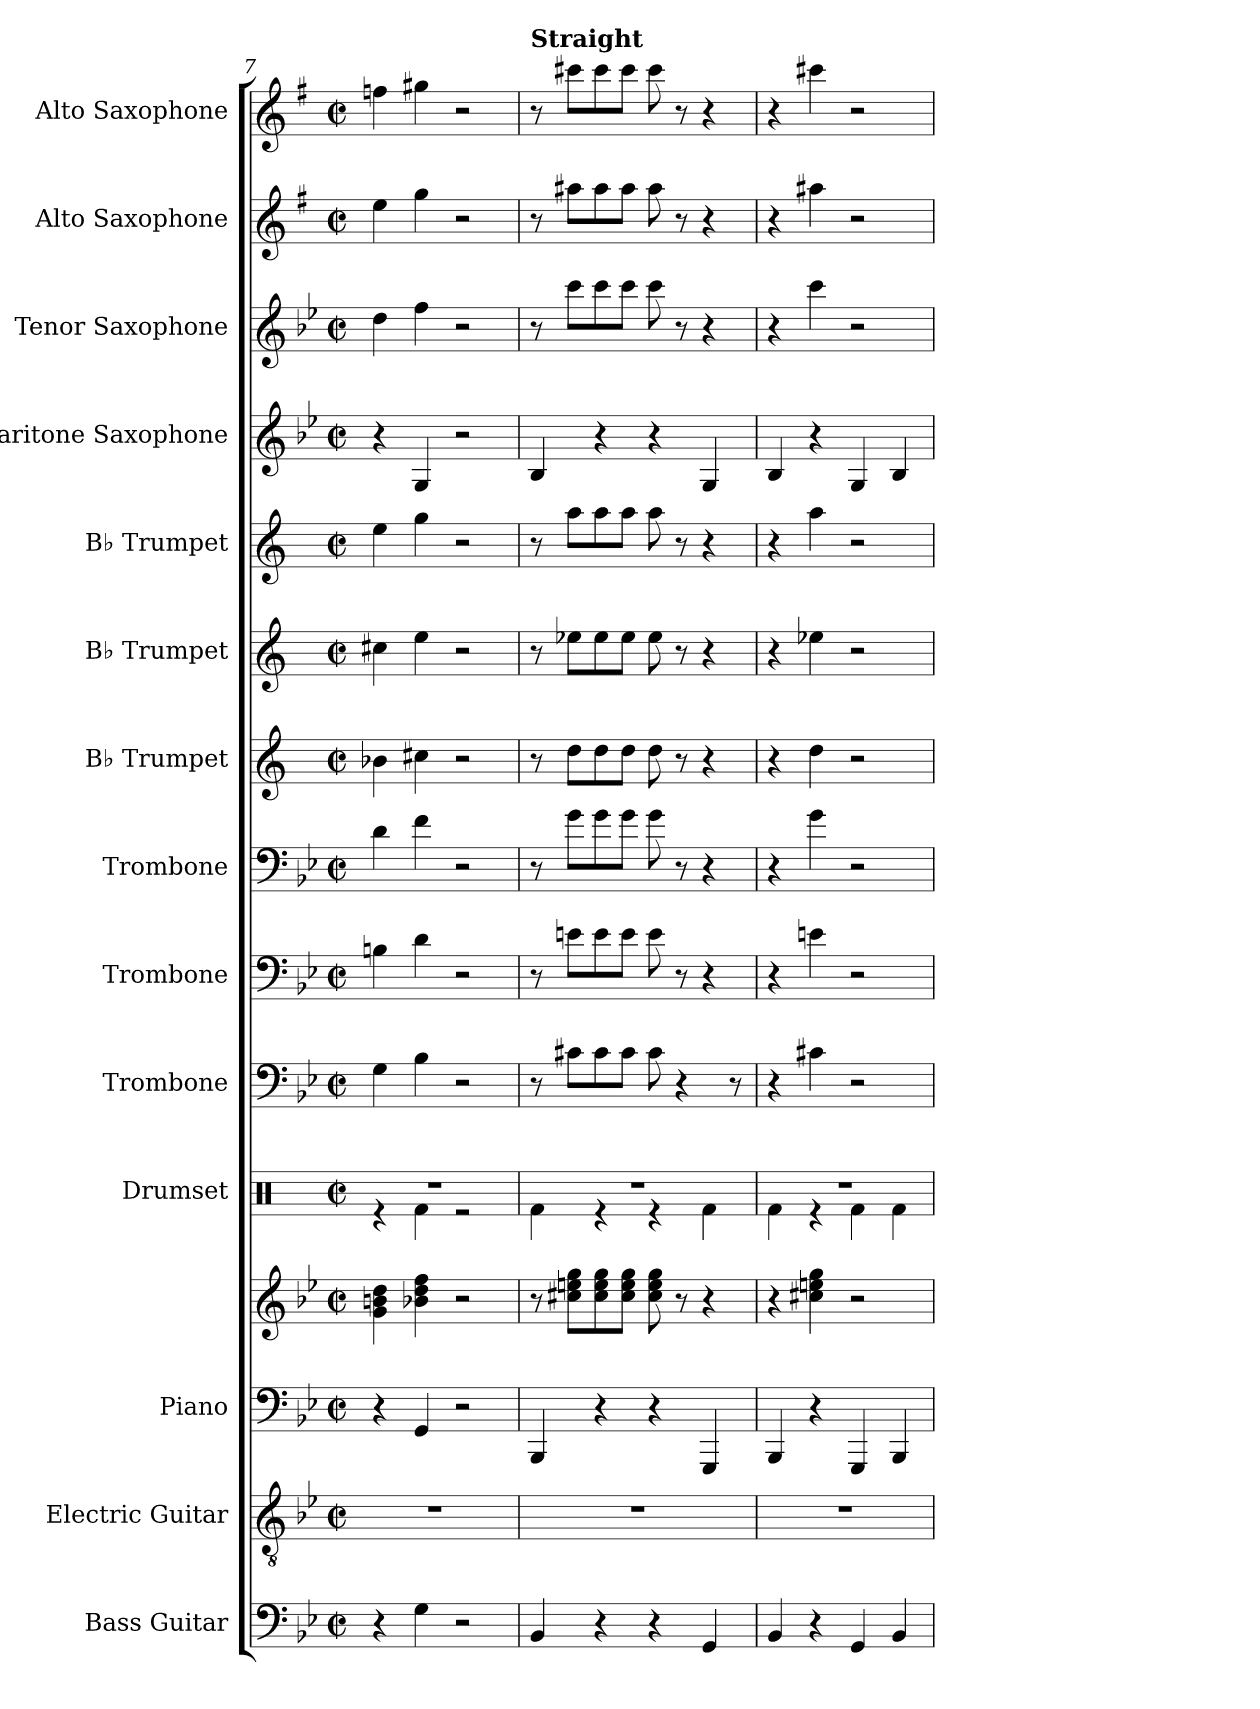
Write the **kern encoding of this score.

**kern	**kern	**kern	**kern	**kern	**kern	**kern	**kern	**kern	**kern	**kern	**kern	**kern	**kern	**kern
*part14	*part13	*part12	*part12	*part11	*part10	*part9	*part8	*part7	*part6	*part5	*part4	*part3	*part2	*part1
*staff15	*staff14	*staff13	*staff12	*staff11	*staff10	*staff9	*staff8	*staff7	*staff6	*staff5	*staff4	*staff3	*staff2	*staff1
*I"Bass Guitar	*I"Electric Guitar	*I"Piano	*	*I"Drumset	*I"Trombone	*I"Trombone	*I"Trombone	*I"B♭ Trumpet	*I"B♭ Trumpet	*I"B♭ Trumpet	*I"Baritone Saxophone	*I"Tenor Saxophone	*I"Alto Saxophone	*I"Alto Saxophone
*I'B. Guit.	*I'El. Guit.	*I'Pno.	*	*I'Drs.	*I'Tbn.	*I'Tbn.	*I'Tbn.	*I'B♭ Tpt.	*I'B♭ Tpt.	*I'B♭ Tpt.	*I'Bar. Sax.	*I'T. Sax.	*I'A. Sax.	*I'A. Sax.
!!LO:PB:g=z
*clefF4	*clefGv2	*clefF4	*clefG2	*clefX	*clefF4	*clefF4	*clefF4	*clefG2	*clefG2	*clefG2	*clefG2	*clefG2	*clefG2	*clefG2
*ITrd7c12	*	*	*	*	*	*	*	*ITrd1c2	*ITrd1c2	*ITrd1c2	*ITrd12c21	*ITrd8c14	*ITrd5c9	*ITrd5c9
*k[b-e-]	*k[b-e-]	*k[b-e-]	*k[b-e-]	*k[]	*k[b-e-]	*k[b-e-]	*k[b-e-]	*k[b-e-]	*k[b-e-]	*k[b-e-]	*k[b-e-]	*k[b-e-]	*k[b-e-]	*k[b-e-]
*M2/2	*M2/2	*M2/2	*M2/2	*M2/2	*M2/2	*M2/2	*M2/2	*M2/2	*M2/2	*M2/2	*M2/2	*M2/2	*M2/2	*M2/2
*met(c|)	*met(c|)	*met(c|)	*met(c|)	*met(c|)	*met(c|)	*met(c|)	*met(c|)	*met(c|)	*met(c|)	*met(c|)	*met(c|)	*met(c|)	*met(c|)	*met(c|)
=7	=7	=7	=7	=7	=7	=7	=7	=7	=7	=7	=7	=7	=7	=7
*	*	*	*	*^	*	*	*	*	*	*	*	*	*	*
4r	1r	4r	4g\ 4bn\ 4dd\	1r	4r	4G\	4Bn\	4d\	4a-X\	4bn\	4dd\	4r	4d\	4g\	4a-X\
4GG\	.	4GG/	4b-X\ 4dd\ 4ff\	.	4Rf\	4B-\	4d\	4f\	4bn\	4dd\	4ff\	4GG/	4f\	4b-\	4bn\
2r	.	2r	2r	.	2r	2r	2r	2r	2r	2r	2r	2r	2r	2r	2r
=8	=8	=8	=8	=8	=8	=8	=8	=8	=8	=8	=8	=8	=8	=8	=8
!	!	!	!	!	!	!	!	!	!	!	!	!	!	!	!LO:TX:a:B:t=Straight
4BBB-/	1r	4BBB-/	8r	1r	4Rf\	8r	8r	8r	8r	8r	8r	4BB-/	8r	8r	8r
.	.	.	8cc#X\ 8een\ 8gg\L	.	.	8c#X\L	8en\L	8g\L	8cc\L	8dd-X\L	8gg\L	.	8cc\L	8cc#X\L	8een\L
4r	.	4r	8cc#\ 8ee\ 8gg\	.	4r	8c#\	8e\	8g\	8cc\	8dd-\	8gg\	4r	8cc\	8cc#\	8ee\
.	.	.	8cc#\ 8ee\ 8gg\J	.	.	8c#\J	8e\J	8g\J	8cc\J	8dd-\J	8gg\J	.	8cc\J	8cc#\J	8ee\J
4r	.	4r	8cc#\ 8ee\ 8gg\	.	4r	8c#\	8e\	8g\	8cc\	8dd-\	8gg\	4r	8cc\	8cc#\	8ee\
.	.	.	8r	.	.	4r	8r	8r	8r	8r	8r	.	8r	8r	8r
4GGG/	.	4GGG/	4r	.	4Rf\	.	4r	4r	4r	4r	4r	4GG/	4r	4r	4r
.	.	.	.	.	.	8r	.	.	.	.	.	.	.	.	.
=9	=9	=9	=9	=9	=9	=9	=9	=9	=9	=9	=9	=9	=9	=9	=9
4BBB-/	1r	4BBB-/	4r	1r	4Rf\	4r	4r	4r	4r	4r	4r	4BB-/	4r	4r	4r
4r	.	4r	4cc#X\ 4een\ 4gg\	.	4r	4c#X\	4en\	4g\	4cc\	4dd-X\	4gg\	4r	4cc\	4cc#X\	4een\
4GGG/	.	4GGG/	2r	.	4Rf\	2r	2r	2r	2r	2r	2r	4GG/	2r	2r	2r
4BBB-/	.	4BBB-/	.	.	4Rf\	.	.	.	.	.	.	4BB-/	.	.	.
*	*	*	*	*v	*v	*	*	*	*	*	*	*	*	*	*
=	=	=	=	=	=	=	=	=	=	=	=	=	=	=
*-	*-	*-	*-	*-	*-	*-	*-	*-	*-	*-	*-	*-	*-	*-
